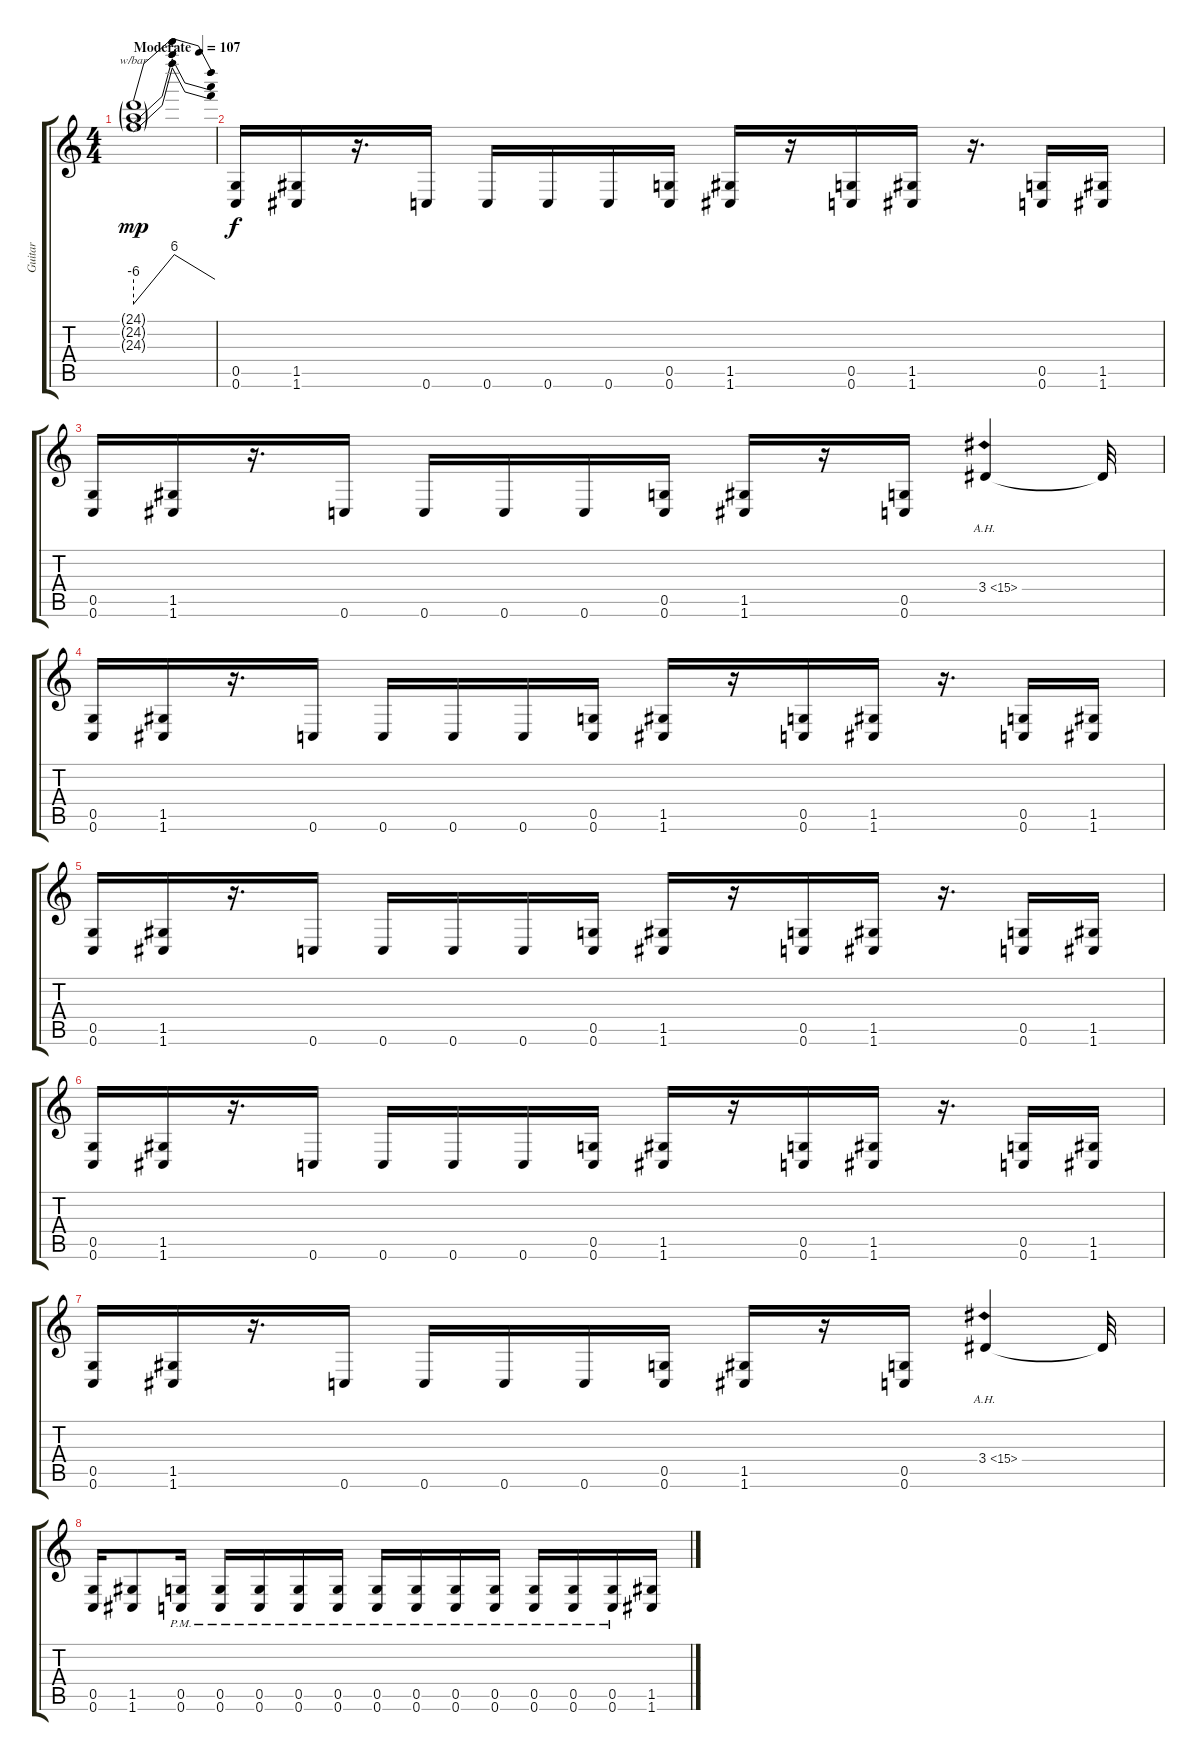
\track ("Guitar" "Guitar") {instrument distortionguitar}
\staff {score tabs}
\tuning (D4 A3 F3 C3 G2 C2) {hide}
\ts (4 4)
\tempo (107 "Moderate")
\clef g2
\ks c
(24.1{g} 24.2{g} 24.3{g}).1{tbe (dip default 0 -24 15 24 45 24 60 0) dy mp instrument distortionguitar} |
(0.5 0.6).16{dy f} (1.5 1.6).16 r.16{d} 0.6.16 0.6.16 0.6.16 0.6.16 (0.5 0.6).16 (1.5 1.6).16 r.16 (0.5 0.6).16 (1.5 1.6).16 r.16{d} (0.5 0.6).16 (1.5 1.6).16 |
(0.5 0.6).16 (1.5 1.6).16 r.16{d} 0.6.16 0.6.16 0.6.16 0.6.16 (0.5 0.6).16 (1.5 1.6).16 r.16 (0.5 0.6).16 3.4{ah 12}.4 3.4{t}.32 |
(0.5 0.6).16 (1.5 1.6).16 r.16{d} 0.6.16 0.6.16 0.6.16 0.6.16 (0.5 0.6).16 (1.5 1.6).16 r.16 (0.5 0.6).16 (1.5 1.6).16 r.16{d} (0.5 0.6).16 (1.5 1.6).16 |
(0.5 0.6).16 (1.5 1.6).16 r.16{d} 0.6.16 0.6.16 0.6.16 0.6.16 (0.5 0.6).16 (1.5 1.6).16 r.16 (0.5 0.6).16 (1.5 1.6).16 r.16{d} (0.5 0.6).16 (1.5 1.6).16 |
(0.5 0.6).16 (1.5 1.6).16 r.16{d} 0.6.16 0.6.16 0.6.16 0.6.16 (0.5 0.6).16 (1.5 1.6).16 r.16 (0.5 0.6).16 (1.5 1.6).16 r.16{d} (0.5 0.6).16 (1.5 1.6).16 |
(0.5 0.6).16 (1.5 1.6).16 r.16{d} 0.6.16 0.6.16 0.6.16 0.6.16 (0.5 0.6).16 (1.5 1.6).16 r.16 (0.5 0.6).16 3.4{ah 12}.4 3.4{t}.32 |
(0.5 0.6).16 (1.5 1.6).8 (0.5{pm} 0.6{pm}).16 (0.5{pm} 0.6{pm}).16 (0.5{pm} 0.6{pm}).16 (0.5{pm} 0.6{pm}).16 (0.5{pm} 0.6{pm}).16 (0.5{pm} 0.6{pm}).16 (0.5{pm} 0.6{pm}).16 (0.5{pm} 0.6{pm}).16 (0.5{pm} 0.6{pm}).16 (0.5{pm} 0.6{pm}).16 (0.5{pm} 0.6{pm}).16 (0.5{pm} 0.6{pm}).16 (1.5 1.6).16
